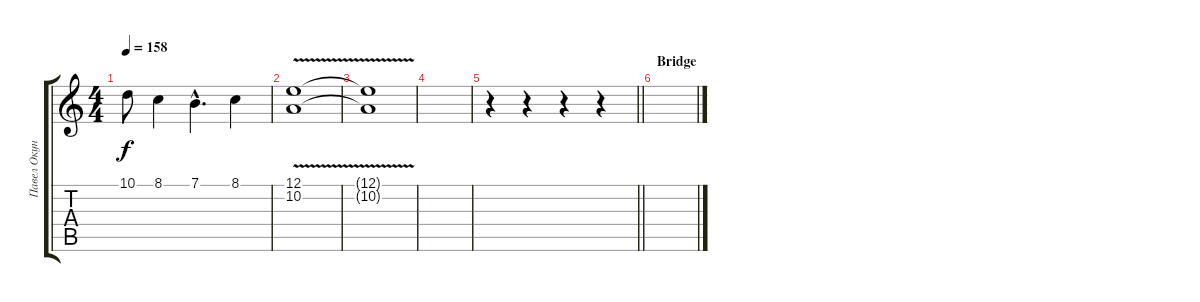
\track ("Павел Окунев" "Павел Окун") {instrument lead2sawtooth}
\staff {score tabs}
\tuning (E4 B3 G3 D3 A2 E2) {hide}
\ts (4 4)
\tempo 158
\clef g2
\ks c
10.1.8{dy f} 8.1.4 7.1{hac}.4{d} 8.1.4 |
(12.1{v} 10.2).1 |
(12.1{t} 10.2{t}).1 |
|
\barLineRight lightlight
r.4 r.4 r.4 r.4 |
\section ("" "Bridge")
